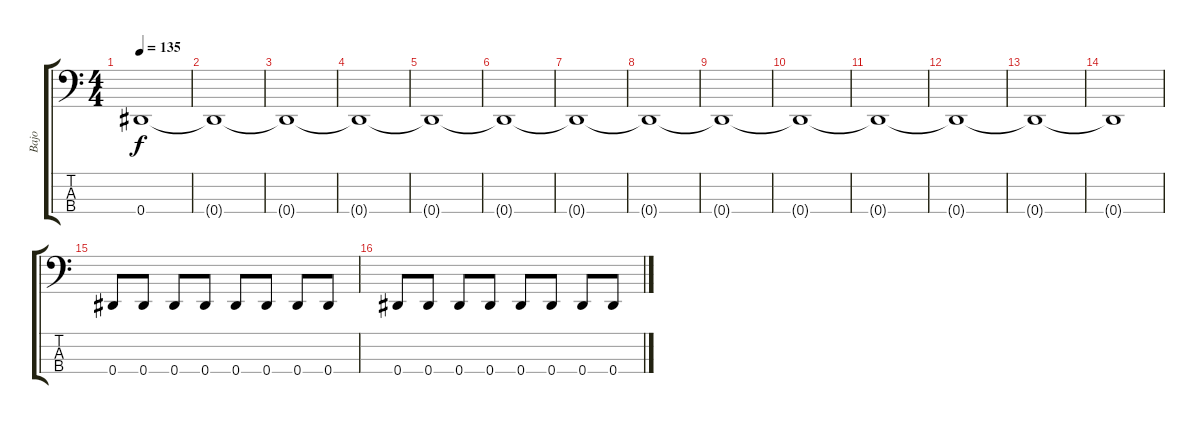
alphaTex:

\track ("Bajo" "Bajo") {instrument electricbassfinger}
\staff {score tabs}
\tuning (Gb2 Db2 Ab1 Eb1) {hide}
\ts (4 4)
\tempo 135
\clef f4
\ks c
0.4{t}.1{dy f} |
0.4{t}.1 |
0.4{t}.1 |
0.4{t}.1 |
0.4{t}.1 |
0.4{t}.1 |
0.4{t}.1 |
0.4{t}.1 |
0.4{t}.1 |
0.4{t}.1 |
0.4{t}.1 |
0.4{t}.1 |
0.4{t}.1 |
0.4{t}.1 |
0.4.8 0.4.8 0.4.8 0.4.8 0.4.8 0.4.8 0.4.8 0.4.8 |
0.4.8 0.4.8 0.4.8 0.4.8 0.4.8 0.4.8 0.4.8 0.4.8
